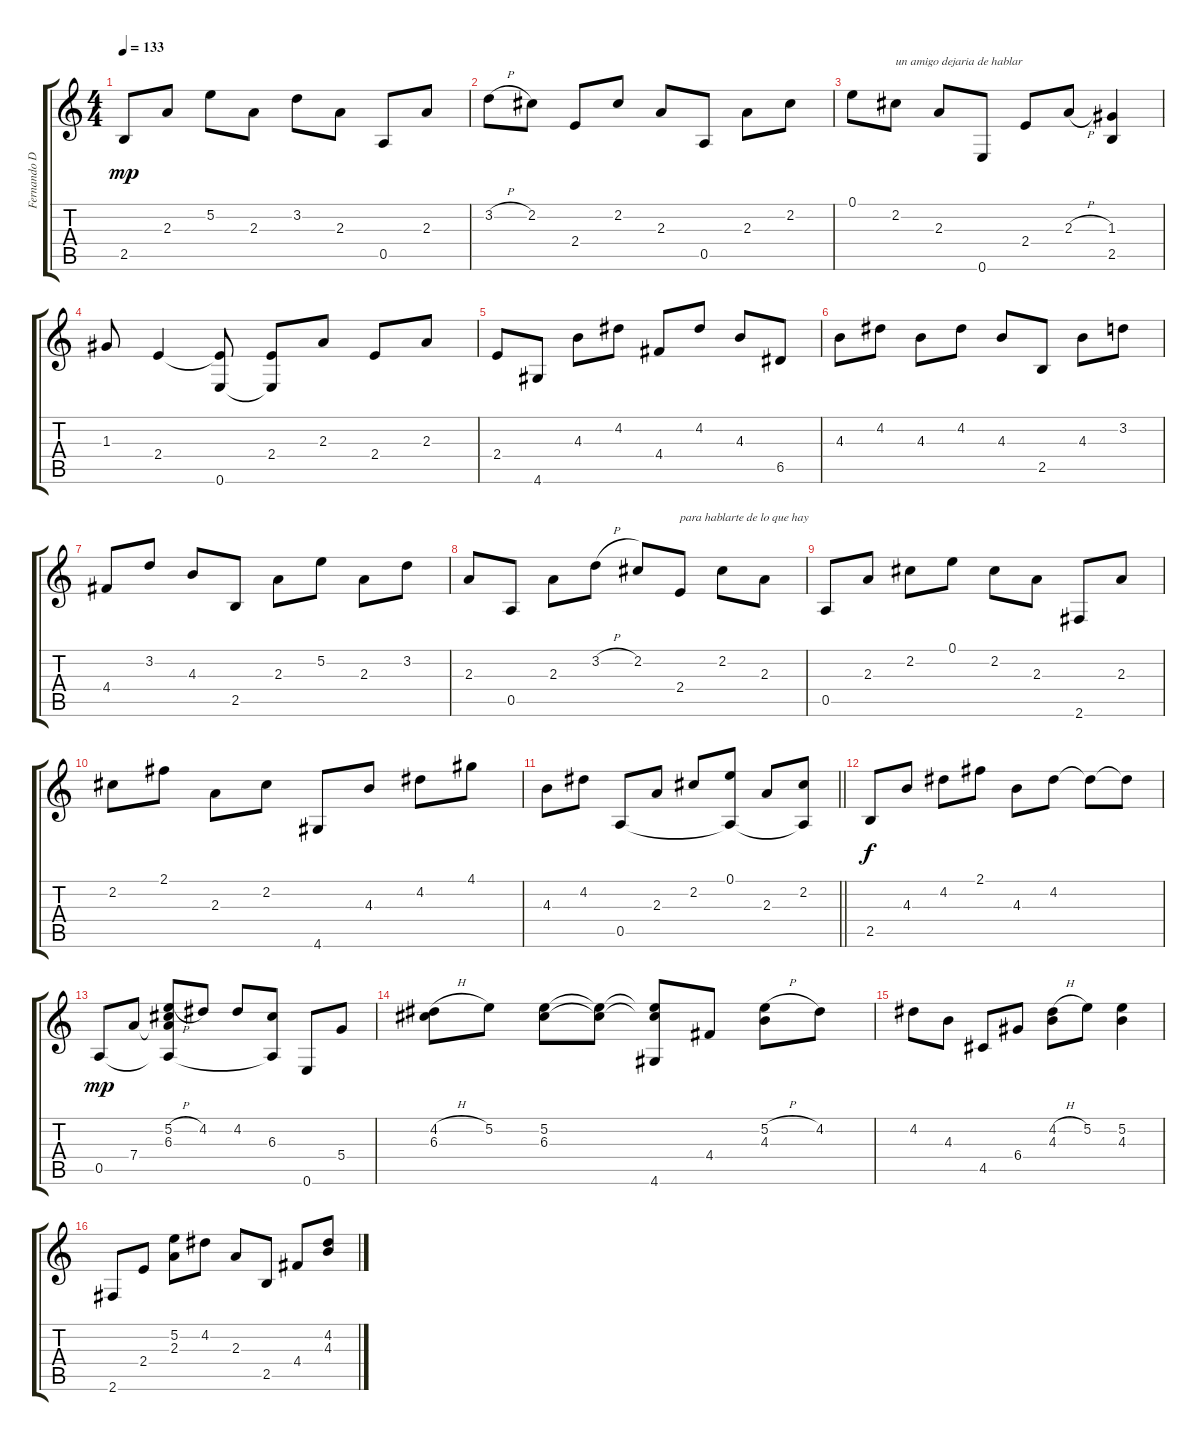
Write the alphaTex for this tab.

\track ("Fernando Delgadillo" "Fernando D") {instrument acousticguitarsteel}
\staff {score tabs}
\tuning (E4 B3 G3 D3 A2 E2) {hide}
\ts (4 4)
\tempo 133
\clef g2
\ks c
2.5.8{dy mp} 2.3.8 5.2.8 2.3.8 3.2.8 2.3.8 0.5.8 2.3.8 |
3.2{h}.8 2.2.8 2.4.8 2.2.8 2.3.8 0.5.8 2.3.8 2.2.8 |
0.1.8 2.2.8{txt "un amigo dejaria de hablar "} 2.3.8 0.6.8 2.4.8 2.3{h}.8 (1.3 2.5).4 |
1.3.8 2.4.4 (2.4{t} 0.6).8 (2.4 0.6{t}).8 2.3.8 2.4.8 2.3.8 |
2.4.8 4.6.8 4.3.8 4.2.8 4.4.8 4.2.8 4.3.8 6.5.8 |
4.3.8 4.2.8 4.3.8 4.2.8 4.3.8 2.5.8 4.3.8 3.2.8 |
4.4.8 3.2.8 4.3.8 2.5.8 2.3.8 5.2.8 2.3.8 3.2.8 |
2.3.8 0.5.8 2.3.8 3.2{h}.8 2.2.8 2.4.8{txt "para hablarte de lo que hay"} 2.2.8 2.3.8 |
0.5.8 2.3.8 2.2.8 0.1.8 2.2.8 2.3.8 2.6.8 2.3.8 |
2.2.8 2.1.8 2.3.8 2.2.8 4.6.8 4.3.8 4.2.8 4.1.8 |
\barLineRight lightlight
4.3.8 4.2.8 0.5.8 2.3.8 2.2.8 (0.1 0.5{t}).8 2.3.8 (2.2 0.5{t}).8 |
2.5.8{dy f} 4.3.8 4.2.8 2.1.8 4.3.8 4.2.8 4.2{t}.8 4.2{t}.8 |
0.5.8{dy mp} 7.4.8 (5.2{h} 6.3 7.4{t} 0.5{t}).8 4.2.8 4.2.8 (6.3 0.5{t}).8 0.6.8 5.4.8 |
(4.2{h} 6.3).8 5.2.8 (5.2 6.3).8 (5.2{t} 6.3{t}).8 (5.2{t} 6.3{t} 4.6).8 4.4.8 (5.2{h} 4.3).8 4.2.8 |
4.2.8 4.3.8 4.5.8 6.4.8 (4.2{h} 4.3).8 5.2.8 (5.2 4.3).4 |
2.6.8 2.4.8 (5.2 2.3).8 4.2.8 2.3.8 2.5.8 4.4.8 (4.2{h} 4.3).8
